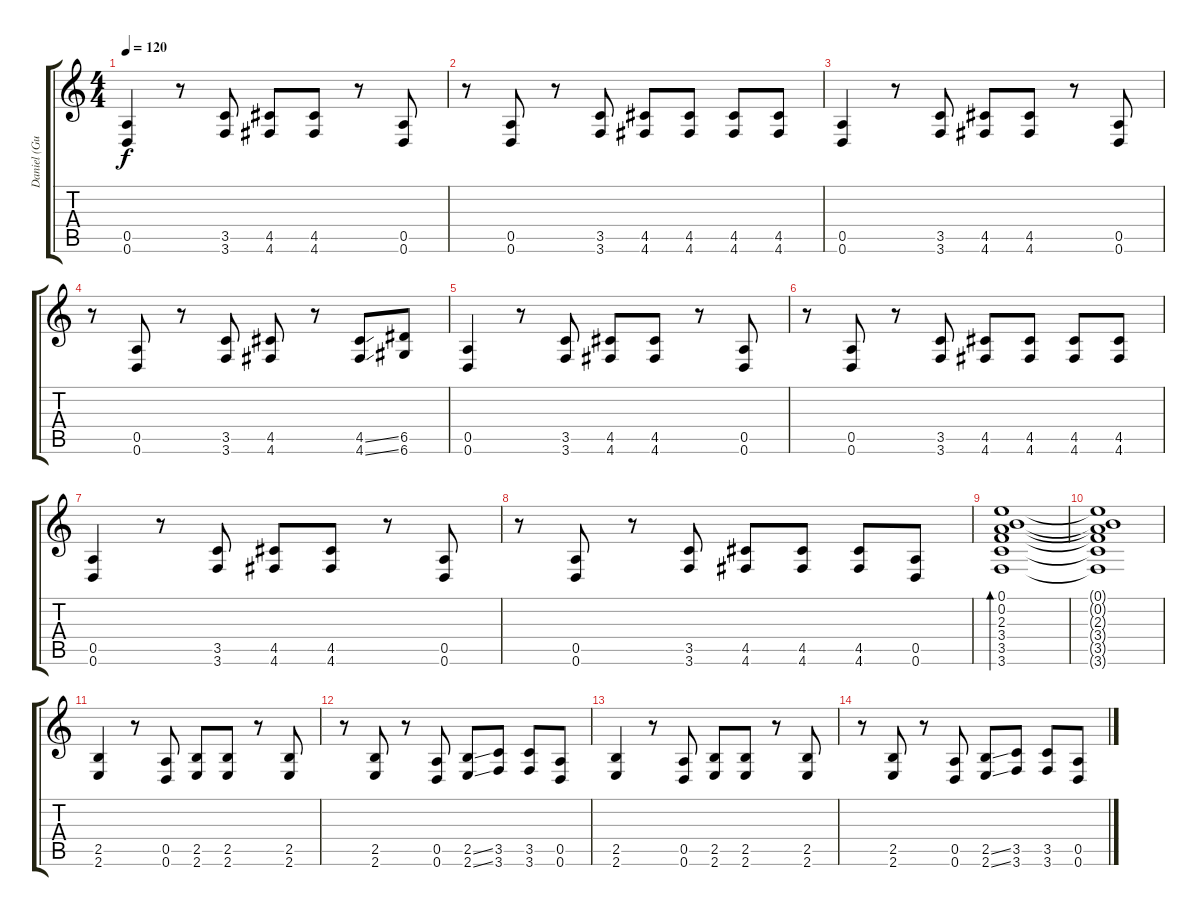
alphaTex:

\track ("Daniel (Guitarra Distorcida)" "Daniel (Gu") {instrument distortionguitar}
\staff {score tabs}
\tuning (E4 B3 G3 D3 A2 D2) {hide}
\ts (4 4)
\tempo 120
\clef g2
\ks c
(0.5 0.6).4{dy f} r.8 (3.5 3.6).8 (4.5 4.6).8 (4.5 4.6).8 r.8 (0.5 0.6).8 |
r.8 (0.5 0.6).8 r.8 (3.5 3.6).8 (4.5 4.6).8 (4.5 4.6).8 (4.5 4.6).8 (4.5 4.6).8 |
(0.5 0.6).4 r.8 (3.5 3.6).8 (4.5 4.6).8 (4.5 4.6).8 r.8 (0.5 0.6).8 |
r.8 (0.5 0.6).8 r.8 (3.5 3.6).8 (4.5 4.6).8 r.8 (4.5{ss} 4.6{ss}).8 (6.5 6.6).8 |
(0.5 0.6).4 r.8 (3.5 3.6).8 (4.5 4.6).8 (4.5 4.6).8 r.8 (0.5 0.6).8 |
r.8 (0.5 0.6).8 r.8 (3.5 3.6).8 (4.5 4.6).8 (4.5 4.6).8 (4.5 4.6).8 (4.5 4.6).8 |
(0.5 0.6).4 r.8 (3.5 3.6).8 (4.5 4.6).8 (4.5 4.6).8 r.8 (0.5 0.6).8 |
r.8 (0.5 0.6).8 r.8 (3.5 3.6).8 (4.5 4.6).8 (4.5 4.6).8 (4.5 4.6).8 (0.5 0.6).8 |
(0.1 0.2 2.3 3.4 3.5 3.6).1{bd 120} |
(0.1{t} 0.2{t} 2.3{t} 3.4{t} 3.5{t} 3.6{t}).1 |
(2.5 2.6).4 r.8 (0.5 0.6).8 (2.5 2.6).8 (2.5 2.6).8 r.8 (2.5 2.6).8 |
r.8 (2.5 2.6).8 r.8 (0.5 0.6).8 (2.5{ss} 2.6{ss}).8 (3.5 3.6).8 (3.5 3.6).8 (0.5 0.6).8 |
(2.5 2.6).4 r.8 (0.5 0.6).8 (2.5 2.6).8 (2.5 2.6).8 r.8 (2.5 2.6).8 |
r.8 (2.5 2.6).8 r.8 (0.5 0.6).8 (2.5{ss} 2.6{ss}).8 (3.5 3.6).8 (3.5 3.6).8 (0.5 0.6).8
